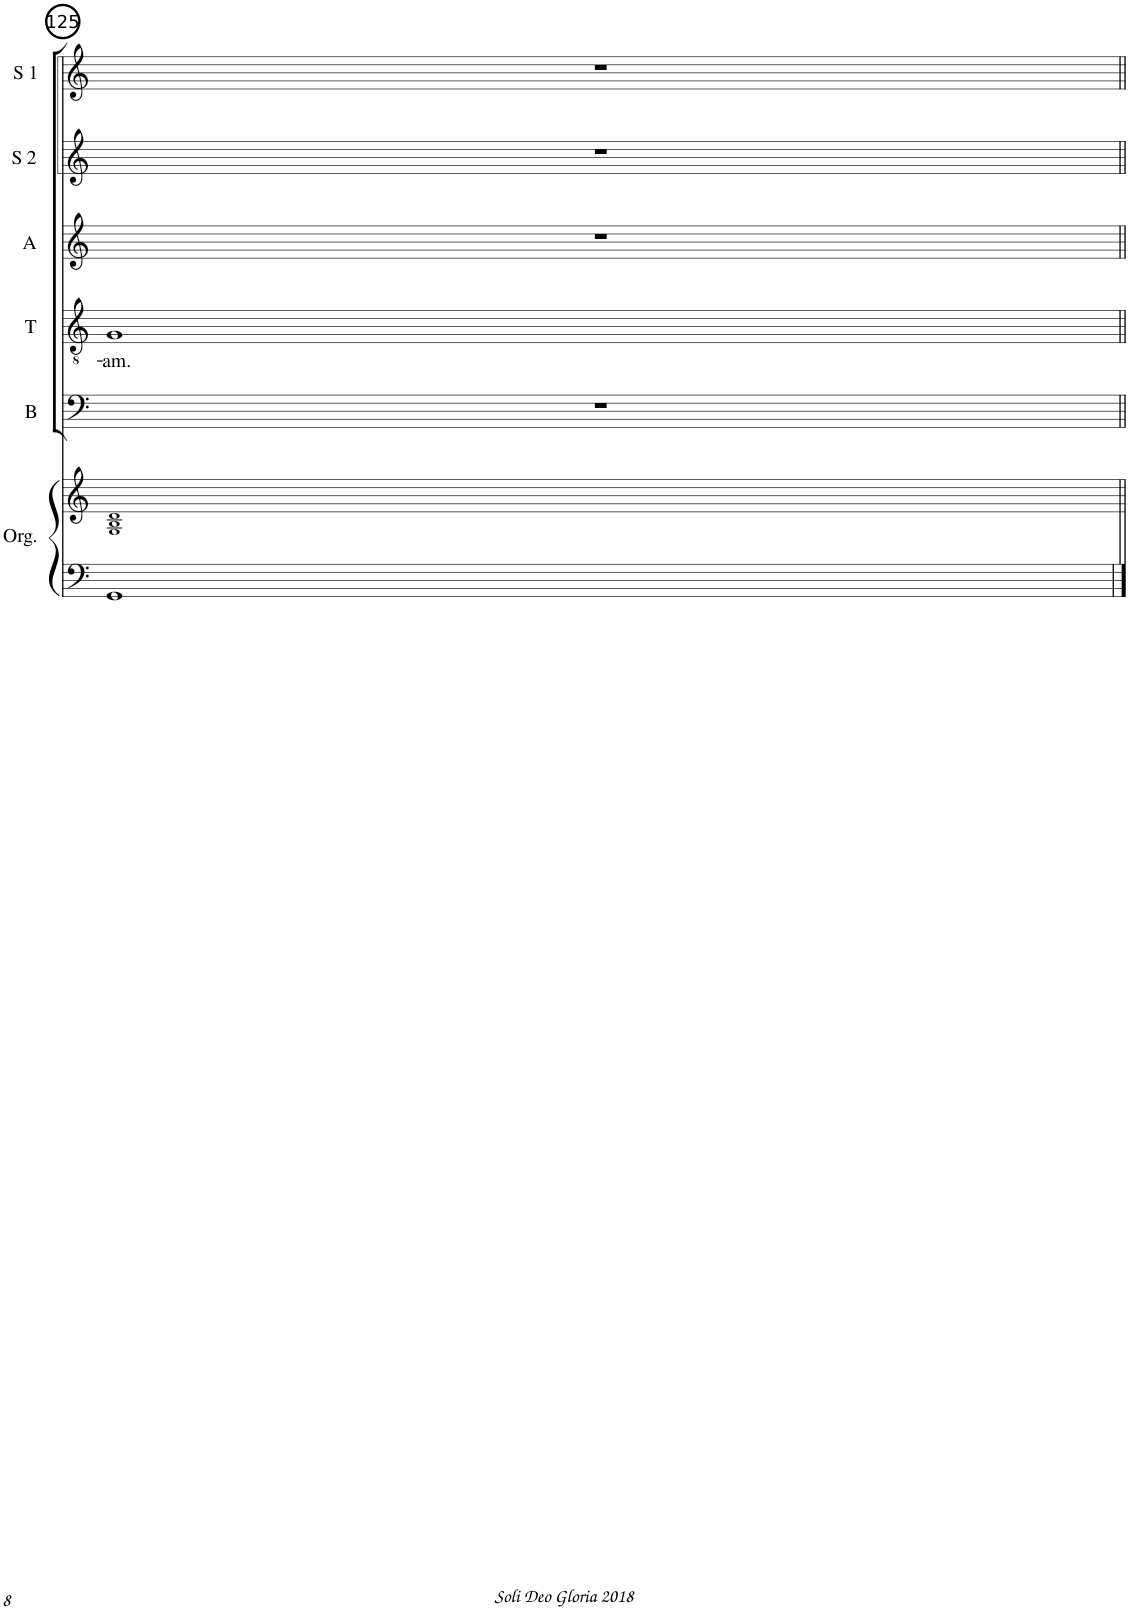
**kern	**kern	**kern	**kern	**text	**kern	**kern	**kern
*part6	*part6	*part5	*part4	*part4	*part3	*part2	*part1
*staff7	*staff6	*staff5	*staff4	*staff4	*staff3	*staff2	*staff1
*I"Organ	*	*I"Bass	*I"Tenor	*	*I"Alto	*I"Soprano 2	*I"Soprano 1
*I'Org.	*	*I'B	*I'T	*	*I'A	*I'S 2	*I'S 1
!!LO:PB:g=z
*clefF4	*clefG2	*clefF4	*clefGv2	*	*clefG2	*clefG2	*clefG2
*k[]	*k[]	*k[]	*k[]	*	*k[]	*k[]	*k[]
*M4/4	*M4/4	*M4/4	*M4/4	*	*M4/4	*M4/4	*M4/4
*met(c)	*met(c)	*met(c)	*met(c)	*	*met(c)	*met(c)	*met(c)
=125	=125	=125	=125	=125	=125	=125	=125
!	!	!	!	!LO:LY:b	!	!	!
1GG	1G! 1B! 1d!	1r	1G	-am.	1r	1r	1r
=||	=||	=||	=||	=||	=||	=||	=||
*-	*-	*-	*-	*-	*-	*-	*-
